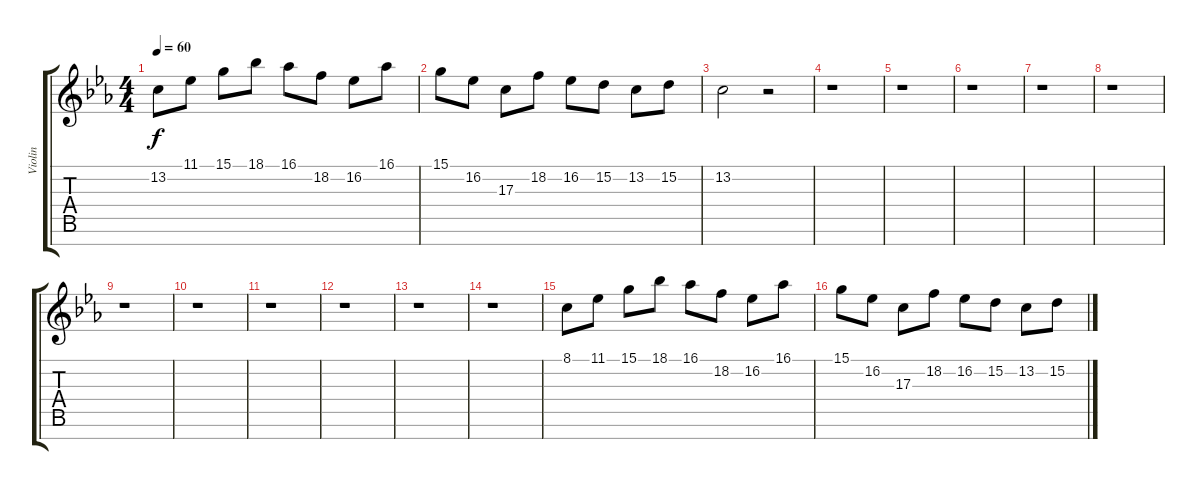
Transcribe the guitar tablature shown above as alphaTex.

\track ("Violin" "Violin") {instrument violin}
\staff {score tabs}
\tuning (E4 B3 G3 D3 A2 E2 B1) {hide}
\ts (4 4)
\tempo 60
\clef g2
\ks eb
13.2.8{dy f} 11.1.8 15.1.8 18.1.8 16.1.8 18.2.8 16.2.8 16.1.8 |
15.1.8 16.2.8 17.3.8 18.2.8 16.2.8 15.2.8 13.2.8 15.2.8 |
13.2.2 r.2 |
r.1 |
r.1 |
r.1 |
r.1 |
r.1 |
r.1 |
r.1 |
r.1 |
r.1 |
r.1 |
r.1 |
8.1.8 11.1.8 15.1.8 18.1.8 16.1.8 18.2.8 16.2.8 16.1.8 |
15.1.8 16.2.8 17.3.8 18.2.8 16.2.8 15.2.8 13.2.8 15.2.8
